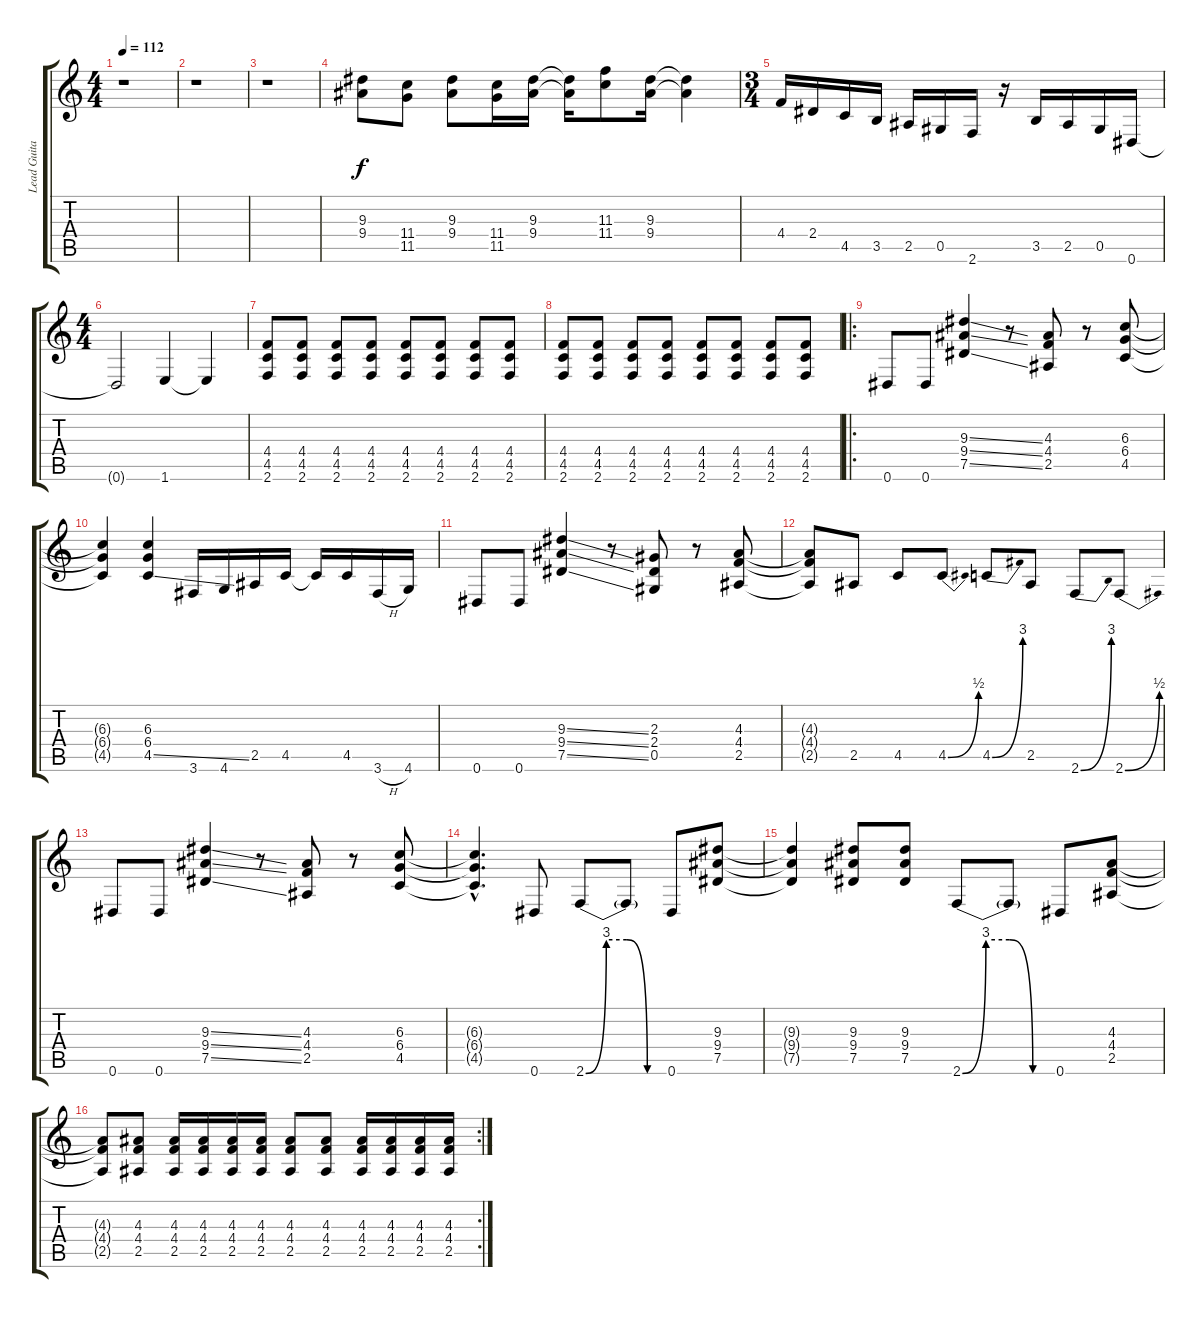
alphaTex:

\track ("Lead Guitar" "Lead Guita") {instrument overdrivenguitar}
\staff {score tabs}
\tuning (Eb4 Bb3 Gb3 Db3 Ab2 Eb2) {hide}
\ts (4 4)
\tempo 112
\clef g2
\ks c
r.1{dy f} |
r.1 |
r.1 |
(9.3 9.4).8 (11.4 11.5).8 (9.3 9.4).8 (11.4 11.5).16 (9.3 9.4).16 (9.3{t} 9.4{t}).16 (11.3 11.4).8 (9.3 9.4).16 (9.3{t} 9.4{t}).4 |
\ts (3 4)
4.4.16 2.4.16 4.5.16 3.5.16 2.5.16 0.5.16 2.6.16 r.16 3.5.16 2.5.16 0.5.16 0.6.16 |
\ts (4 4)
0.6{t}.2 1.6.4 1.6{t}.4 |
(4.4 4.5 2.6).8 (4.4 4.5 2.6).8 (4.4 4.5 2.6).8 (4.4 4.5 2.6).8 (4.4 4.5 2.6).8 (4.4 4.5 2.6).8 (4.4 4.5 2.6).8 (4.4 4.5 2.6).8 |
(4.4 4.5 2.6).8 (4.4 4.5 2.6).8 (4.4 4.5 2.6).8 (4.4 4.5 2.6).8 (4.4 4.5 2.6).8 (4.4 4.5 2.6).8 (4.4 4.5 2.6).8 (4.4 4.5 2.6).8 |
\ro
0.6.8 0.6.8 (9.3{ss} 9.4{ss} 7.5{ss}).4 r.8 (4.3 4.4 2.5).8 r.8 (6.3 6.4 4.5).8 |
(6.3{t} 6.4{t} 4.5{t}).4 (6.3 6.4 4.5{ss}).4 3.6.16 4.6.16 2.5.16 4.5.16 4.5{t}.16 4.5.16 3.6{h}.16 4.6.16 |
0.6.8 0.6.8 (9.3{ss} 9.4{ss} 7.5{ss}).4 r.8 (2.3 2.4 0.5).8 r.8 (4.3 4.4 2.5).8 |
(4.3{t} 4.4{t} 2.5{t}).8 2.5.8 4.5.8 4.5{be (bend 0 0 60 2)}.8 4.5{be (bend 0 0 60 12)}.8 2.5.8 2.6{be (bend 0 0 60 12)}.8 2.6{be (bend 0 0 60 2)}.8 |
0.6.8 0.6.8 (9.3{ss} 9.4{ss} 7.5{ss}).4 r.8 (4.3 4.4 2.5).8 r.8 (6.3 6.4 4.5).8 |
(6.3{hac t} 6.4{hac t} 4.5{hac t}).4{d} 0.6.8 2.6{be (custom 0 0 15 12 30 12 45 0 60 0)}.8 2.6{t}.8 0.6.8 (9.3 9.4 7.5).8 |
(9.3{t} 9.4{t} 7.5{t}).4 (9.3 9.4 7.5).8 (9.3 9.4 7.5).8 2.6{be (custom 0 0 15 12 30 12 45 0 60 0)}.8 2.6{t}.8 0.6.8 (4.3 4.4 2.5).8 |
\rc 2
(4.3{t} 4.4{t} 2.5{t}).8 (4.3 4.4 2.5).8 (4.3 4.4 2.5).16 (4.3 4.4 2.5).16 (4.3 4.4 2.5).16 (4.3 4.4 2.5).16 (4.3 4.4 2.5).8 (4.3 4.4 2.5).8 (4.3 4.4 2.5).16 (4.3 4.4 2.5).16 (4.3 4.4 2.5).16 (4.3 4.4 2.5).16
